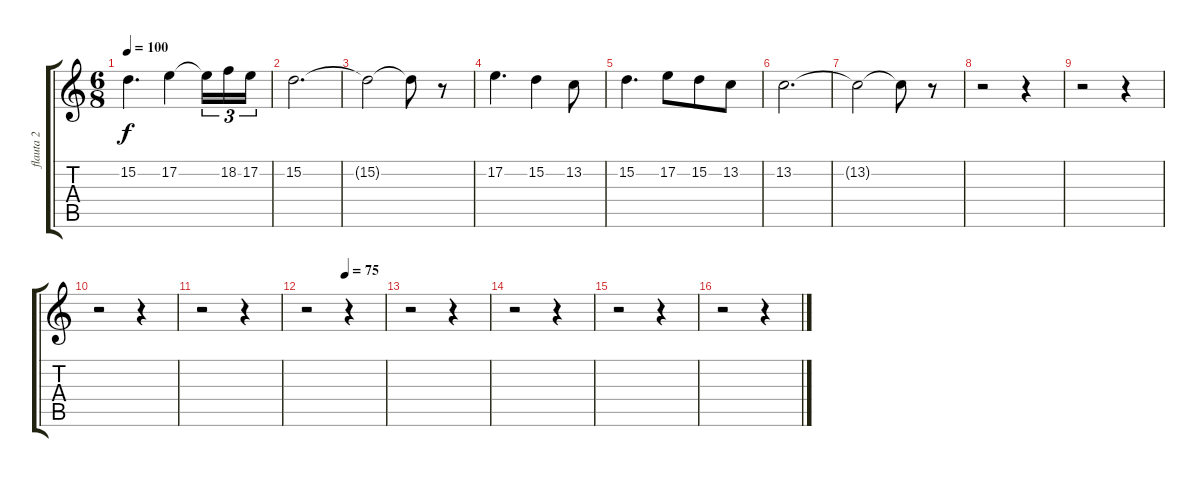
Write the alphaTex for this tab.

\track ("flauta 2" "flauta 2") {instrument piccolo}
\staff {score tabs}
\tuning (E4 B3 G3 D3 A2 E2) {hide}
\ts (6 8)
\tempo 100
\clef g2
\ks c
15.2.4{d dy f} 17.2.4 17.2{t}.16{tu (3 2)} 18.2.16{tu (3 2)} 17.2.16{tu (3 2)} |
15.2.2{d} |
15.2{t}.2 15.2{t}.8 r.8 |
17.2.4{d} 15.2.4 13.2.8 |
15.2.4{d} 17.2.8 15.2.8 13.2.8 |
13.2.2{d} |
13.2{t}.2 13.2{t}.8 r.8 |
r.2 r.4 |
r.2 r.4 |
r.2 r.4 |
r.2 r.4 |
\tempo (75 0.5)
r.2 r.4 |
r.2 r.4 |
r.2 r.4 |
r.2 r.4 |
r.2 r.4
